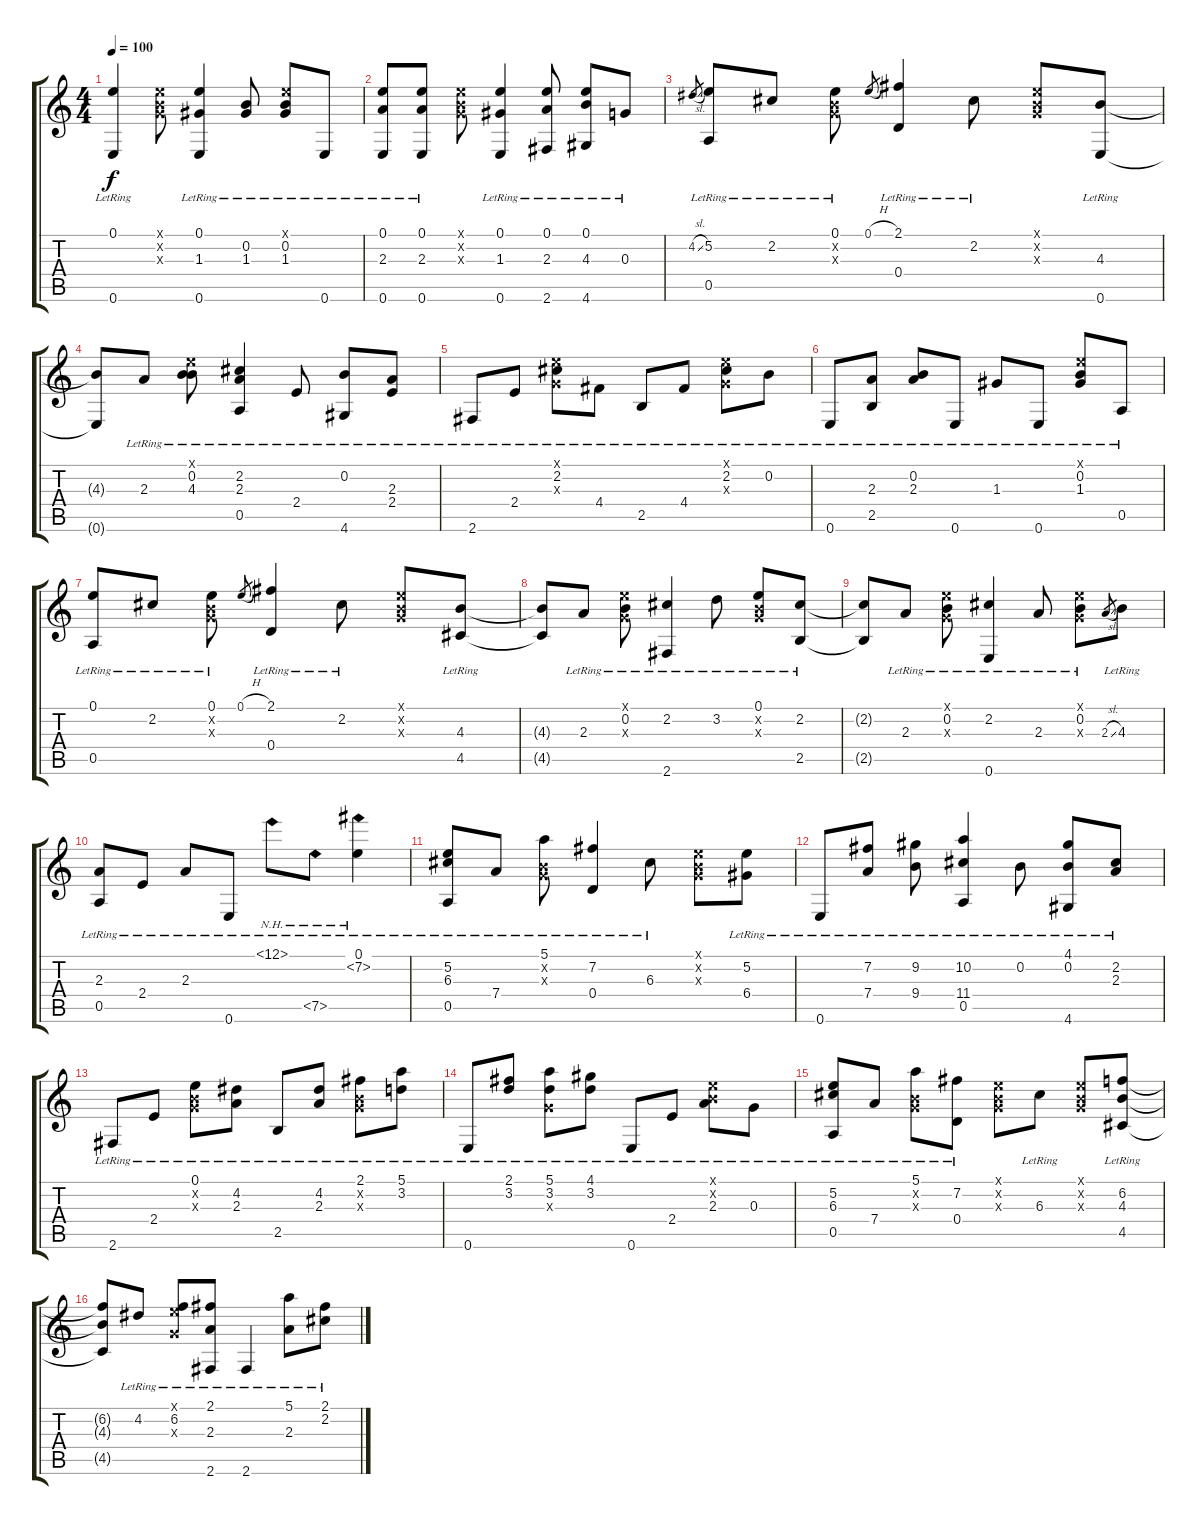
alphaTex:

\track "" {instrument acousticguitarsteel}
\staff {score tabs}
\tuning (E4 B3 G3 D3 A2 E2) {hide}
\ts (4 4)
\tempo 100
\clef g2
\ks c
(0.1{lr} 0.6{lr}).4{dy f} (0.1{x} 0.2{x} 0.3{x}).8 (0.1{lr} 1.3{lr} 0.6{lr}).4 (0.2{lr} 1.3{lr}).8 (0.1{x} 0.2{lr} 1.3{lr}).8 0.6{lr}.8 |
(0.1{lr} 2.3{lr} 0.6{lr}).8 (0.1{lr} 2.3{lr} 0.6{lr}).8 (0.1{x} 0.2{x} 0.3{x}).8 (0.1{lr} 1.3{lr} 0.6{lr}).4 (0.1{lr} 2.3{lr} 2.6{lr}).8 (0.1{lr} 4.3{lr} 4.6{lr}).8 0.3{lr}.8 |
4.2{sl}.8{gr} (5.2{lr} 0.5{lr}).8 2.2{lr}.8 (0.1{lr} 0.2{x} 0.3{x}).8 0.1{h}.8{gr} (2.1{lr} 0.4{lr}).4 2.2{lr}.8 (0.1{x} 0.2{x} 0.3{x}).8 (4.3{lr} 0.6{lr}).8 |
(4.3{t} 0.6{t}).8 2.3{lr}.8 (0.1{x} 0.2{lr} 4.3{lr}).8 (2.2{lr} 2.3{lr} 0.5{lr}).4 2.4{lr}.8 (0.2{lr} 4.6{lr}).8 (2.3{lr} 2.4{lr}).8 |
2.6{lr}.8 2.4{lr}.8 (0.1{x} 2.2{lr} 0.3{x}).8 4.4{lr}.8 2.5{lr}.8 4.4{lr}.8 (0.1{x} 2.2{lr} 0.3{x}).8 0.2{lr}.8 |
0.6{lr}.8 (2.3{lr} 2.5{lr}).8 (0.2{lr} 2.3{lr}).8 0.6{lr}.8 1.3{lr}.8 0.6{lr}.8 (0.1{x} 0.2{lr} 1.3{lr}).8 0.5{lr}.8 |
(0.1{lr} 0.5{lr}).8 2.2{lr}.8 (0.1{lr} 0.2{x} 0.3{x}).8 0.1{h}.8{gr} (2.1{lr} 0.4{lr}).4 2.2{lr}.8 (0.1{x} 0.2{x} 0.3{x}).8 (4.3{lr} 4.5{lr}).8 |
(4.3{t} 4.5{t}).8 2.3{lr}.8 (0.1{x} 0.2{lr} 0.3{x}).8 (2.2{lr} 2.6{lr}).4 3.2{lr}.8 (0.1{lr} 0.2{x} 0.3{x}).8 (2.2{lr} 2.5{lr}).8 |
(2.2{t} 2.5{t}).8 2.3{lr}.8 (0.1{x} 0.2{lr} 0.3{x}).8 (2.2{lr} 0.6{lr}).4 2.3{lr}.8 (0.1{x} 0.2{lr} 0.3{x}).8 2.3{sl}.8{gr} 4.3{lr}.8 |
(2.3{lr} 0.5{lr}).8 2.4{lr}.8 2.3{lr}.8 0.6{lr}.8 12.1{nh lr}.8 7.5{nh lr}.8 (0.1{lr} 7.2{nh lr}).4 |
(5.2{lr} 6.3{lr} 0.5{lr}).8 7.4{lr}.8 (5.1{lr} 0.2{x} 0.3{x}).8 (7.2{lr} 0.4{lr}).4 6.3{lr}.8 (0.1{x} 0.2{x} 0.3{x}).8 (5.2{lr} 6.4{lr}).8 |
0.6{lr}.8 (7.2{lr} 7.4{lr}).8 (9.2{lr} 9.4{lr}).8 (10.2{lr} 11.4{lr} 0.5{lr}).4 0.2{lr}.8 (4.1{lr} 0.2{lr} 4.6{lr}).8 (2.2{lr} 2.3{lr}).8 |
2.6{lr}.8 2.4{lr}.8 (0.1{lr} 0.2{x} 0.3{x}).8 (4.2{lr} 2.3{lr}).8 2.5{lr}.8 (4.2{lr} 2.3{lr}).8 (2.1{lr} 0.2{x} 0.3{x}).8 (5.1{lr} 3.2{lr}).8 |
0.6{lr}.8 (2.1{lr} 3.2{lr}).8 (5.1{lr} 3.2{lr} 0.3{x}).8 (4.1{lr} 3.2{lr}).8 0.6{lr}.8 2.4{lr}.8 (0.1{x} 0.2{x} 2.3{lr}).8 0.3{lr}.8 |
(5.2{lr} 6.3{lr} 0.5{lr}).8 7.4{lr}.8 (5.1{lr} 0.2{x} 0.3{x}).8 (7.2{lr} 0.4{lr}).8 (0.1{x} 0.2{x} 0.3{x}).8 6.3{lr}.8 (0.1{x} 0.2{x} 0.3{x}).8 (6.2{lr} 4.3{lr} 4.5{lr}).8 |
(6.2{t} 4.3{t} 4.5{t}).8 4.2{lr}.8 (0.1{x} 6.2{lr} 0.3{x}).8 (2.1{lr} 2.3{lr} 2.6{lr}).8 2.6{lr}.4 (5.1{lr} 2.3{lr}).8 (2.1{lr} 2.2{lr}).8
